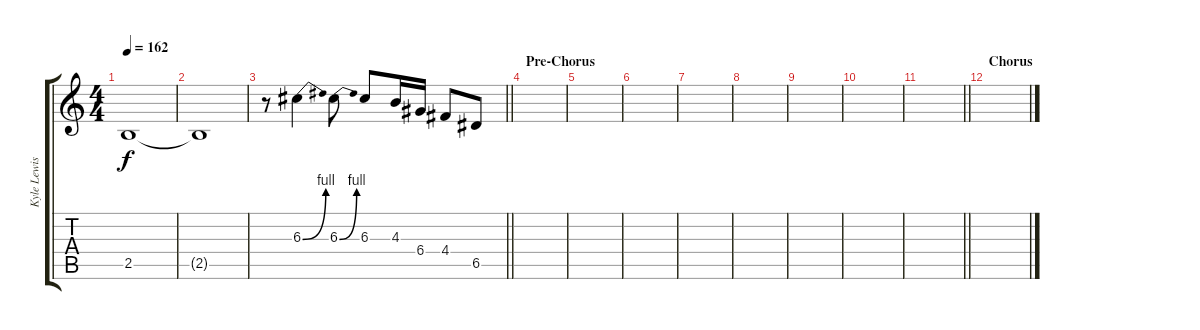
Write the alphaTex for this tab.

\track ("Kyle Lewis - Guitar" "Kyle Lewis") {instrument distortionguitar}
\staff {score tabs}
\tuning (E4 B3 G3 D3 A2 E2) {hide}
\ts (4 4)
\tempo 162
\clef g2
\ks c
2.5{t}.1{dy f volume 6} |
2.5{t}.1 |
\barLineRight lightlight
r.8{volume 10 balance 6} 6.3{be (bend 0 0 60 4)}.4 6.3{be (bend 0 0 60 4)}.8 6.3.8 4.3.16 6.4.16 4.4.8 6.5.8 |
\section ("" "Pre-Chorus")
|
|
|
|
|
|
|
\barLineRight lightlight
|
\section ("" "Chorus")
